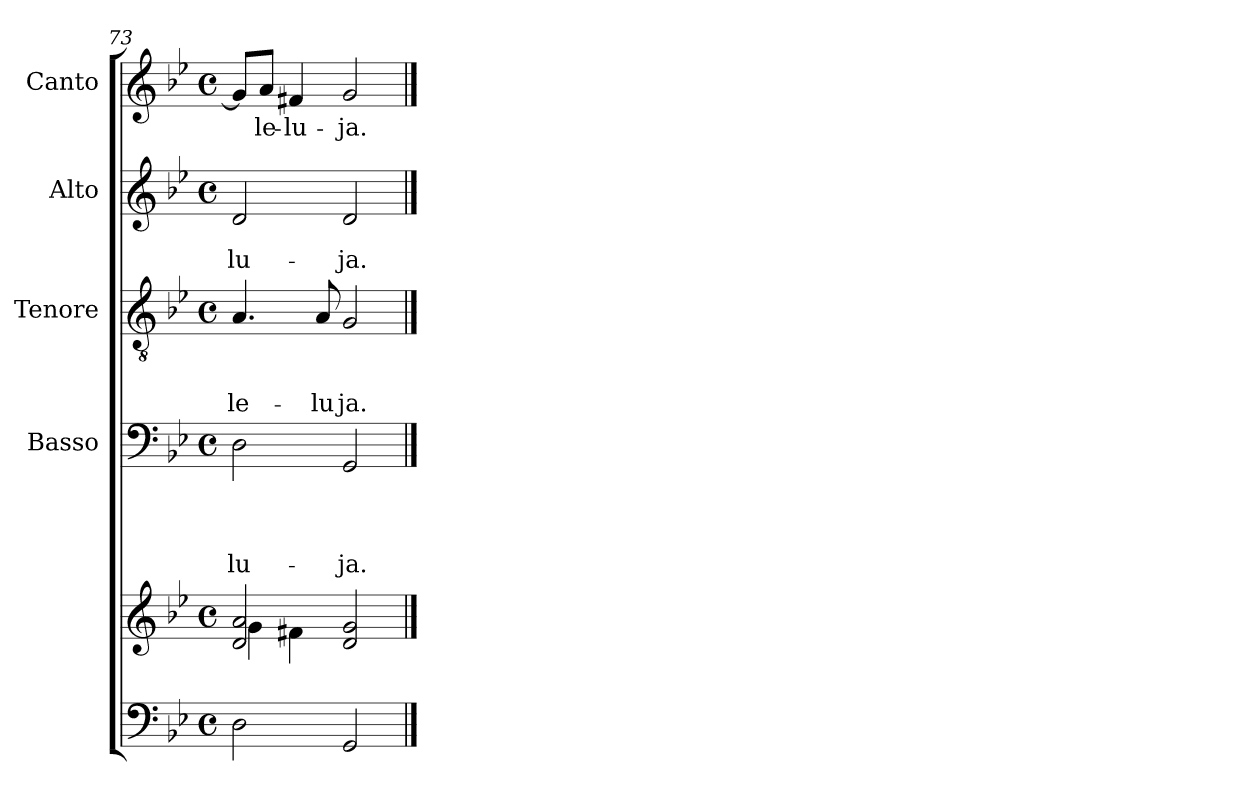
**kern	**kern	**kern	**text	**text	**text	**text	**kern	**text	**text	**text	**kern	**text	**text	**kern	**text
*part6	*part5	*part4	*part4	*part4	*part4	*part4	*part3	*part3	*part3	*part3	*part2	*part2	*part2	*part1	*part1
*staff6	*staff5	*staff4	*staff4	*staff4	*staff4	*staff4	*staff3	*staff3	*staff3	*staff3	*staff2	*staff2	*staff2	*staff1	*staff1
*	*	*I"Basso	*	*	*	*	*I"Tenore	*	*	*	*I"Alto	*	*	*I"Canto	*
*clefF4	*clefG2	*clefF4	*	*	*	*	*clefGv2	*	*	*	*clefG2	*	*	*clefG2	*
*k[b-e-]	*k[b-e-]	*k[b-e-]	*	*	*	*	*k[b-e-]	*	*	*	*k[b-e-]	*	*	*k[b-e-]	*
*B-:	*B-:	*B-:	*	*	*	*	*B-:	*	*	*	*B-:	*	*	*B-:	*
*M4/4	*M4/4	*M4/4	*	*	*	*	*M4/4	*	*	*	*M4/4	*	*	*M4/4	*
*met(c)	*met(c)	*met(c)	*	*	*	*	*met(c)	*	*	*	*met(c)	*	*	*met(c)	*
*MM60	*MM60	*MM60	*	*	*	*	*MM60	*	*	*	*MM60	*	*	*MM60	*
=73	=73	=73	=73	=73	=73	=73	=73	=73	=73	=73	=73	=73	=73	=73	=73
*	*^	*	*	*	*	*	*	*	*	*	*	*	*	*	*
!	!	!	!	!	!	!	!LO:LY:b	!	!	!	!LO:LY:b	!	!	!LO:LY:b	!	!
2D\	2d/ 2a/	4g\	2D\	.	.	.	lu-	4.A/	.	.	-le-	2d/	.	lu-	8g/L]	.
!	!	!	!	!	!	!	!	!	!	!	!	!	!	!	!	!LO:LY:b
.	.	.	.	.	.	.	.	.	.	.	.	.	.	.	8a/J	-le-
!	!	!	!	!	!	!	!	!	!	!	!	!	!	!	!	!LO:LY:b
.	.	4f#X\	.	.	.	.	.	.	.	.	.	.	.	.	4f#X/	-lu-
!	!	!	!	!	!	!	!	!	!	!	!LO:LY:b	!	!	!	!	!
.	.	.	.	.	.	.	.	8A/	.	.	-lu	.	.	.	.	.
!	!	!	!	!	!	!	!LO:LY:b	!	!	!	!LO:LY:b	!	!	!LO:LY:b	!	!LO:LY:b
2GG/	2d/ 2g/	2ryy	2GG/	.	.	.	-ja.	2G/	.	.	ja.-	2d/	.	-ja.	2g/	-ja.
*	*v	*v	*	*	*	*	*	*	*	*	*	*	*	*	*	*
==	==	==	==	==	==	==	==	==	==	==	==	==	==	==	==
*-	*-	*-	*-	*-	*-	*-	*-	*-	*-	*-	*-	*-	*-	*-	*-
